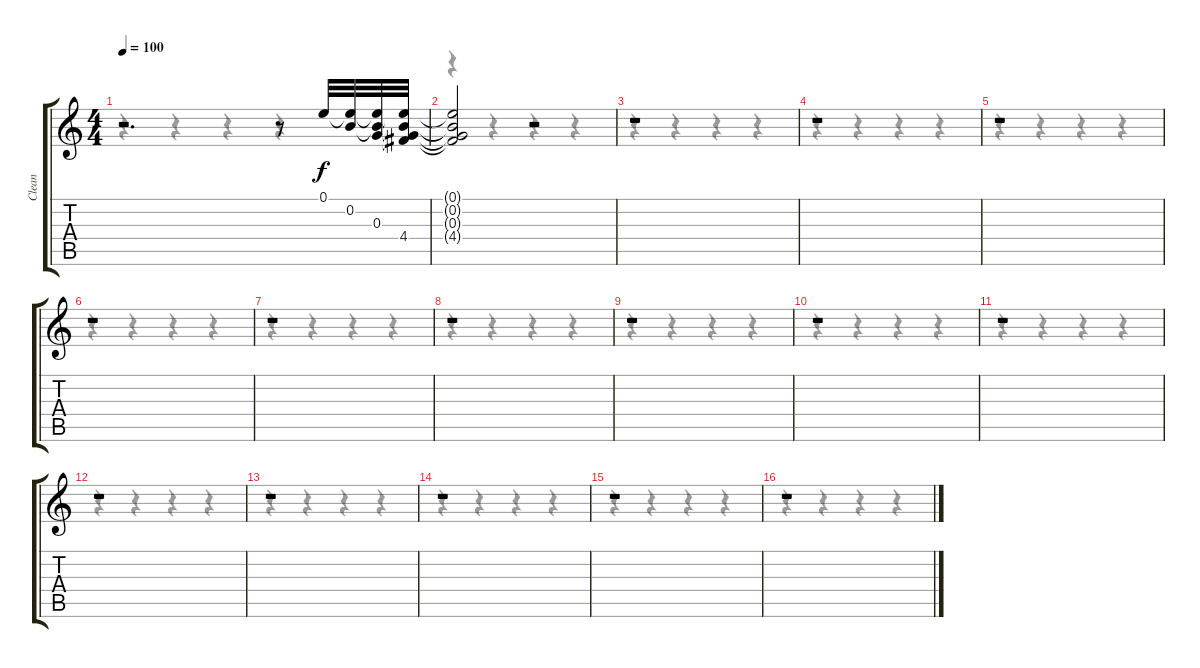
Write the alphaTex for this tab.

\track ("Clean" "Clean") {instrument electricguitarclean}
\staff {score tabs}
\tuning (E4 B3 G3 D3 A2 E2) {hide}
\voice
\ts (4 4)
\tempo 100
\clef g2
\ks c
r.2{d dy f} r.8 0.1.32 (0.1{t} 0.2).32 (0.1{t} 0.2{t} 0.3).32 (0.1{t} 0.2{t} 0.3{t} 4.4).32 |
(0.1{t} 0.2{t} 0.3{t} 4.4{t}).2 r.2 |
r.1 |
r.1 |
r.1 |
r.1 |
r.1 |
r.1 |
r.1 |
r.1 |
r.1 |
r.1 |
r.1 |
r.1 |
r.1 |
r.1
\voice
\clef g2
\ottava regular
\simile none
\ks c
r.4{dy f} r.4 r.4 r.4 |
r.4 r.4 r.4 r.4 |
r.4 r.4 r.4 r.4 |
r.4 r.4 r.4 r.4 |
r.4 r.4 r.4 r.4 |
r.4 r.4 r.4 r.4 |
r.4 r.4 r.4 r.4 |
r.4 r.4 r.4 r.4 |
r.4 r.4 r.4 r.4 |
r.4 r.4 r.4 r.4 |
r.4 r.4 r.4 r.4 |
r.4 r.4 r.4 r.4 |
r.4 r.4 r.4 r.4 |
r.4 r.4 r.4 r.4 |
r.4 r.4 r.4 r.4 |
r.4 r.4 r.4 r.4
